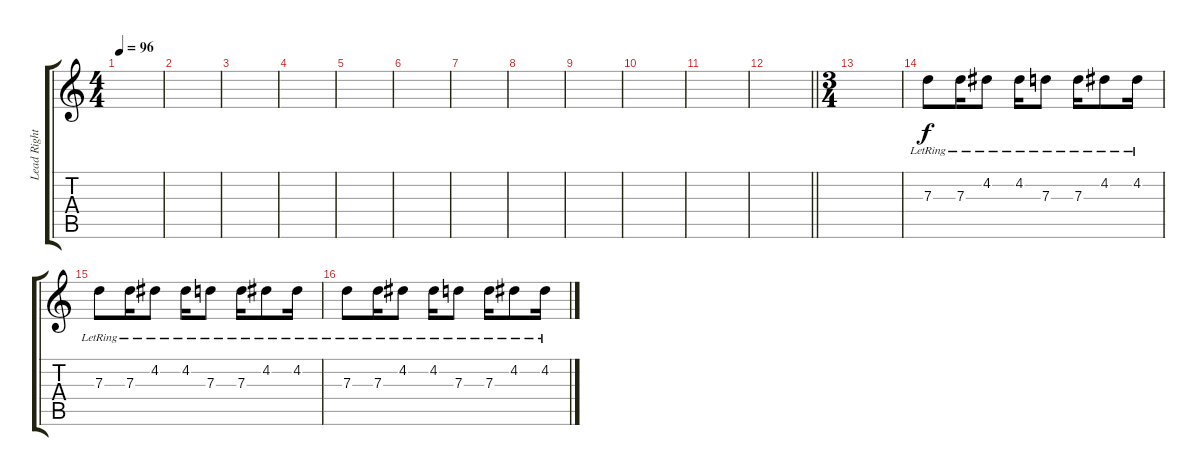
\track ("Lead Right" "Lead Right") {instrument distortionguitar}
\staff {score tabs}
\tuning (E4 B3 G3 D3 A2 D2) {hide}
\ts (4 4)
\tempo 96
\clef g2
\ks c
|
|
|
|
|
|
|
|
|
|
|
\barLineRight lightlight
|
\ts (3 4)
|
7.3{lr}.8{balance 8} 7.3{lr}.16 4.2{lr}.8 4.2{lr}.16 7.3{lr}.8 7.3{lr}.16 4.2{lr}.8 4.2{lr}.16 |
7.3{lr}.8 7.3{lr}.16 4.2{lr}.8 4.2{lr}.16 7.3{lr}.8 7.3{lr}.16 4.2{lr}.8 4.2{lr}.16 |
7.3{lr}.8 7.3{lr}.16 4.2{lr}.8 4.2{lr}.16 7.3{lr}.8 7.3{lr}.16 4.2{lr}.8 4.2{lr}.16
